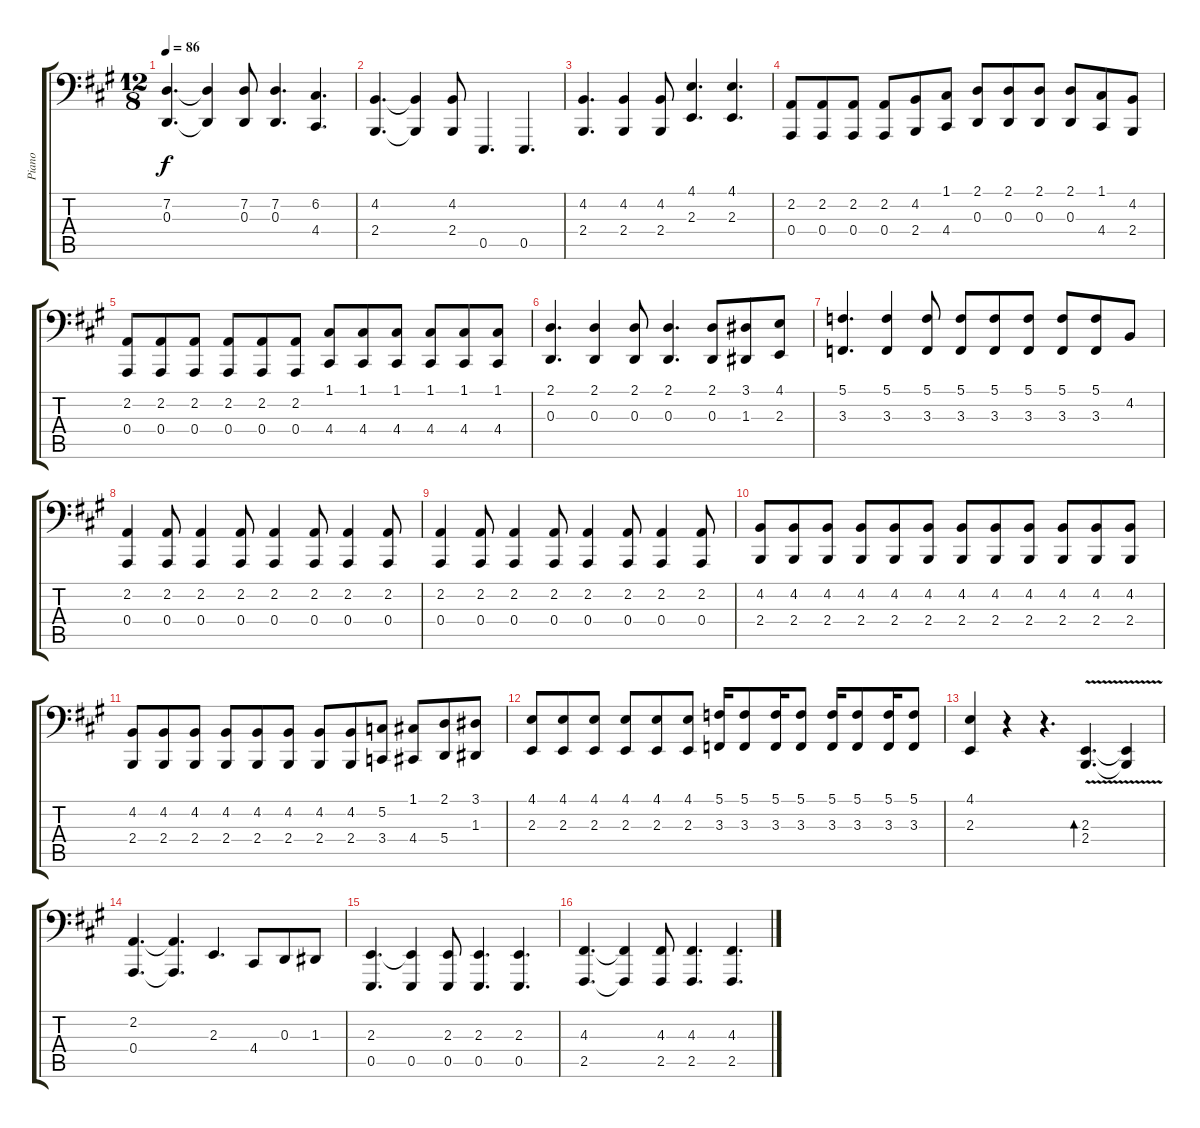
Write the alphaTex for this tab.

\track ("Piano" "Piano") {instrument brightacousticpiano}
\staff {score tabs}
\tuning (C3 G2 D2 A1 E1 B0) {hide}
\ts (12 8)
\tempo 86
\clef f4
\ks a
(7.2 0.3).4{d dy f} (7.2{t} 0.3{t}).4 (7.2 0.3).8 (7.2 0.3).4{d} (6.2 4.4).4{d} |
(4.2 2.4).4{d} (4.2{t} 2.4{t}).4 (4.2 2.4).8 0.5.4{d} 0.5.4{d} |
(4.2 2.4).4{d} (4.2 2.4).4 (4.2 2.4).8 (4.1 2.3).4{d} (4.1 2.3).4{d} |
(2.2 0.4).8 (2.2 0.4).8 (2.2 0.4).8 (2.2 0.4).8 (4.2 2.4).8 (1.1 4.4).8 (2.1 0.3).8 (2.1 0.3).8 (2.1 0.3).8 (2.1 0.3).8 (1.1 4.4).8 (4.2 2.4).8 |
(2.2 0.4).8 (2.2 0.4).8 (2.2 0.4).8 (2.2 0.4).8 (2.2 0.4).8 (2.2 0.4).8 (1.1 4.4).8 (1.1 4.4).8 (1.1 4.4).8 (1.1 4.4).8 (1.1 4.4).8 (1.1 4.4).8 |
(2.1 0.3).4{d} (2.1 0.3).4 (2.1 0.3).8 (2.1 0.3).4{d} (2.1 0.3).8 (3.1 1.3).8 (4.1 2.3).8 |
(5.1 3.3).4{d} (5.1 3.3).4 (5.1 3.3).8 (5.1 3.3).8 (5.1 3.3).8 (5.1 3.3).8 (5.1 3.3).8 (5.1 3.3).8 4.2.8 |
(2.2 0.4).4 (2.2 0.4).8 (2.2 0.4).4 (2.2 0.4).8 (2.2 0.4).4 (2.2 0.4).8 (2.2 0.4).4 (2.2 0.4).8 |
(2.2 0.4).4 (2.2 0.4).8 (2.2 0.4).4 (2.2 0.4).8 (2.2 0.4).4 (2.2 0.4).8 (2.2 0.4).4 (2.2 0.4).8 |
(4.2 2.4).8 (4.2 2.4).8 (4.2 2.4).8 (4.2 2.4).8 (4.2 2.4).8 (4.2 2.4).8 (4.2 2.4).8 (4.2 2.4).8 (4.2 2.4).8 (4.2 2.4).8 (4.2 2.4).8 (4.2 2.4).8 |
(4.2 2.4).8 (4.2 2.4).8 (4.2 2.4).8 (4.2 2.4).8 (4.2 2.4).8 (4.2 2.4).8 (4.2 2.4).8 (4.2 2.4).8 (5.2 3.4).8 (1.1 4.4).8 (2.1 5.4).8 (3.1 1.3).8 |
(4.1 2.3).8 (4.1 2.3).8 (4.1 2.3).8 (4.1 2.3).8 (4.1 2.3).8 (4.1 2.3).8 (5.1 3.3).16 (5.1 3.3).8 (5.1 3.3).16 (5.1 3.3).8 (5.1 3.3).16 (5.1 3.3).8 (5.1 3.3).16 (5.1 3.3).8 |
(4.1 2.3).4 r.4 r.4{d} (2.3{v} 2.4{v}).4{d bd 60} (2.3{t} 2.4{t}).4 |
(2.2 0.4).4{d} (2.2{t} 0.4{t}).4{d} 2.3.4{d} 4.4.8 0.3.8 1.3.8 |
(2.3 0.5).4{d} (2.3{t} 0.5).4 (2.3 0.5).8 (2.3 0.5).4{d} (2.3 0.5).4{d} |
(4.3 2.5).4{d} (4.3{t} 2.5{t}).4 (4.3 2.5).8 (4.3 2.5).4{d} (4.3 2.5).4{d}
